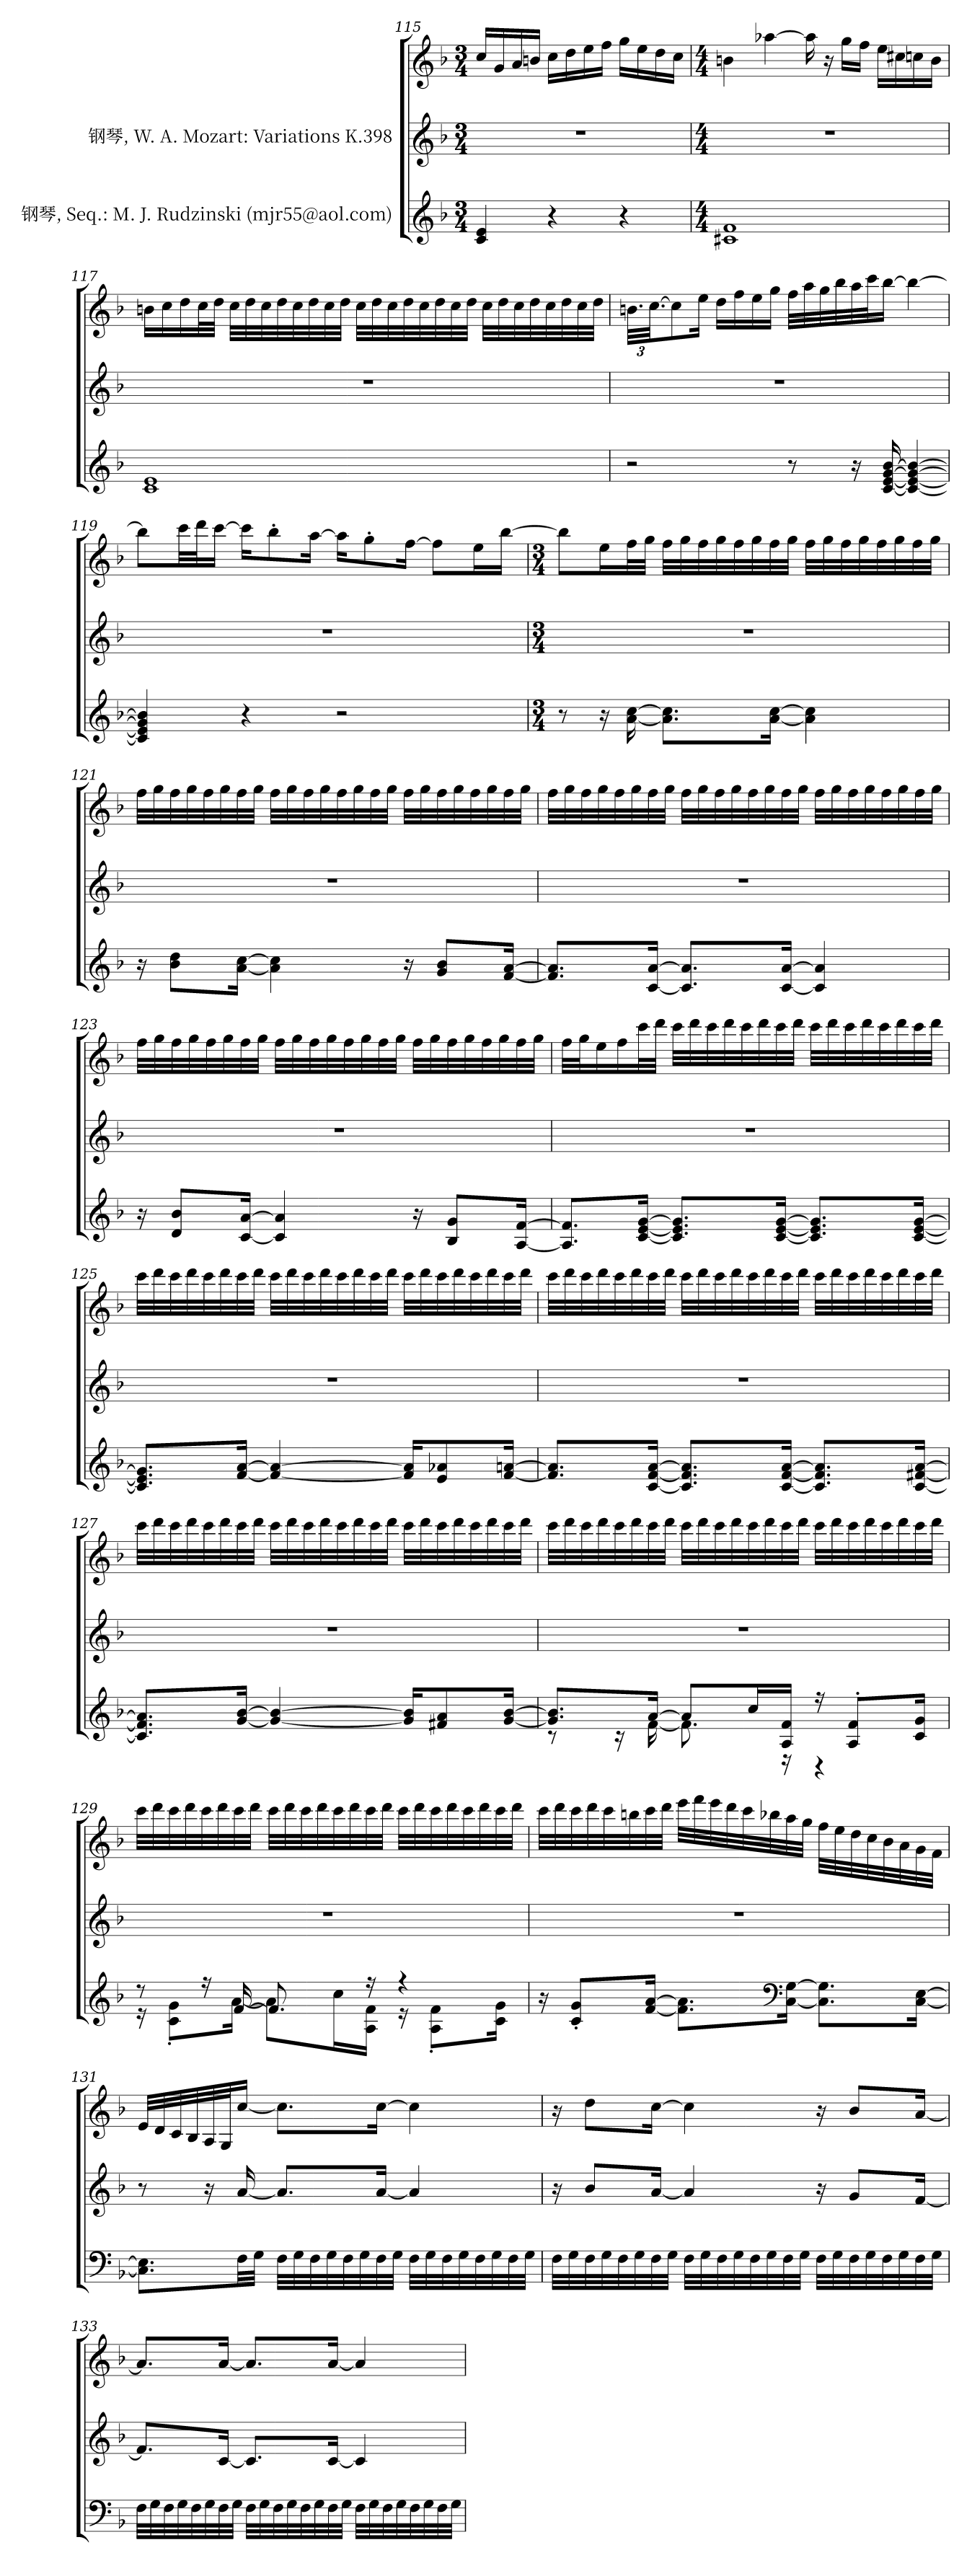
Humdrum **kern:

**kern	**kern	**kern
*part2	*part1	*part1
*staff3	*staff2	*staff1
*I"钢琴, Seq.: M. J. Rudzinski (mjr55@aol.com)	*I"钢琴, W. A. Mozart: Variations K.398	*
*clefG2	*clefG2	*clefG2
*k[b-]	*k[b-]	*k[b-]
*M3/4	*M3/4	*M3/4
=115	=115	=115
4c/ 4e/	2.r	16cc/LL
.	.	16g/
.	.	16a/
.	.	16bn/JJ
4r	.	16cc\LL
.	.	16dd\
.	.	16ee\
.	.	16ff\JJ
4r	.	16gg\LL
.	.	16ee\
.	.	16dd\
.	.	16cc\JJ
!!LO:PB:g=z
=116	=116	=116
*M4/4	*M4/4	*M4/4
1c#X 1f	1r	4bn\
.	.	[4aa-X\
.	.	16aa-\]
.	.	16r
.	.	16gg\LL
.	.	16ff\JJ
.	.	16ee\LL
.	.	16cc#X\
.	.	16ccn\
.	.	16b\JJ
=117	=117	=117
1c 1e	1r	16bn\LL
.	.	16cc\
.	.	16dd\
.	.	32cc\L
.	.	32dd\JJJ
.	.	32cc\LLL
.	.	32dd\
.	.	32cc\
.	.	32dd\
.	.	32cc\
.	.	32dd\
.	.	32cc\
.	.	32dd\JJJ
.	.	32cc\LLL
.	.	32dd\
.	.	32cc\
.	.	32dd\
.	.	32cc\
.	.	32dd\
.	.	32cc\
.	.	32dd\JJJ
.	.	32cc\LLL
.	.	32dd\
.	.	32cc\
.	.	32dd\
.	.	32cc\
.	.	32dd\
.	.	32cc\
.	.	32dd\JJJ
!!LO:LB:g=z
=118	=118	=118
*	*	*Xbrackettup
2r	1r	48.bn\LLL
.	.	[48.cc\JJ
.	.	8cc\]
.	.	16ee\Jk
.	.	16dd\LL
.	.	16ff\
.	.	16ee\
.	.	16gg\JJ
8r	.	32ff\LLL
.	.	32aa\
.	.	32gg\
.	.	32bb-\
16r	.	32aa\
.	.	32ccc\J
[16c/ [16e/ [16g/ [16b-/	.	[16bb-\JJ
4c/_ 4e/_ 4g/_ 4b-/_	.	4bb-\_
=119	=119	=119
4c/] 4e/] 4g/] 4b-/]	1r	8bb-\L]
.	.	32ccc\LL
.	.	32ddd\J
.	.	[16ccc\JJ
4r	.	16ccc\KL]
.	.	8bb-'\
.	.	[16aa\Jk
2r	.	16aa\KL]
.	.	8gg'\
.	.	[16ff\Jk
.	.	8ff\L]
.	.	16ee\L
.	.	[16bb-\JJ
!!LO:LB:g=z
=120	=120	=120
*M3/4	*M3/4	*M3/4
8r	2.r	8bb-\L]
16r	.	16ee\L
*	*	*MM98
[16a\ [16cc\	.	32ff\L
.	.	32gg\JJJ
8.a\] 8.cc\]L	.	32ff\LLL
.	.	32gg\
.	.	32ff\
.	.	32gg\
.	.	32ff\
.	.	32gg\
[16a\ [16cc\Jk	.	32ff\
.	.	32gg\JJJ
4a\] 4cc\]	.	32ff\LLL
.	.	32gg\
.	.	32ff\
.	.	32gg\
.	.	32ff\
.	.	32gg\
.	.	32ff\
.	.	32gg\JJJ
=121	=121	=121
16r	2.r	32ff\LLL
.	.	32gg\
8b-\ 8dd\L	.	32ff\
.	.	32gg\
.	.	32ff\
.	.	32gg\
[16a\ [16cc\Jk	.	32ff\
.	.	32gg\JJJ
4a\] 4cc\]	.	32ff\LLL
.	.	32gg\
.	.	32ff\
.	.	32gg\
.	.	32ff\
.	.	32gg\
.	.	32ff\
.	.	32gg\JJJ
16r	.	32ff\LLL
.	.	32gg\
8g/ 8b-/L	.	32ff\
.	.	32gg\
.	.	32ff\
.	.	32gg\
[16f/ [16a/Jk	.	32ff\
.	.	32gg\JJJ
!!LO:LB:g=z
=122	=122	=122
8.f/] 8.a/]L	2.r	32ff\LLL
.	.	32gg\
.	.	32ff\
.	.	32gg\
.	.	32ff\
.	.	32gg\
[16c/ [16a/Jk	.	32ff\
.	.	32gg\JJJ
8.c/] 8.a/]L	.	32ff\LLL
.	.	32gg\
.	.	32ff\
.	.	32gg\
.	.	32ff\
.	.	32gg\
[16c/ [16a/Jk	.	32ff\
.	.	32gg\JJJ
4c/] 4a/]	.	32ff\LLL
.	.	32gg\
.	.	32ff\
.	.	32gg\
.	.	32ff\
.	.	32gg\
.	.	32ff\
.	.	32gg\JJJ
!!LO:PB:g=z
=123	=123	=123
16r	2.r	32ff\LLL
.	.	32gg\
8d/ 8b-/L	.	32ff\
.	.	32gg\
.	.	32ff\
.	.	32gg\
[16c/ [16a/Jk	.	32ff\
.	.	32gg\JJJ
4c/] 4a/]	.	32ff\LLL
.	.	32gg\
.	.	32ff\
.	.	32gg\
.	.	32ff\
.	.	32gg\
.	.	32ff\
.	.	32gg\JJJ
16r	.	32ff\LLL
.	.	32gg\
8B-/ 8g/L	.	32ff\
.	.	32gg\
.	.	32ff\
.	.	32gg\
[16A/ [16f/Jk	.	32ff\
.	.	32gg\JJJ
!!LO:LB:g=z
=124	=124	=124
8.A/] 8.f/]L	2.r	32ff\LLL
.	.	32gg\J
.	.	16ee\
.	.	16ff\
[16c/ [16e/ [16g/Jk	.	32ccc\L
.	.	32ddd\JJJ
8.c/] 8.e/] 8.g/]L	.	32ccc\LLL
.	.	32ddd\
.	.	32ccc\
.	.	32ddd\
.	.	32ccc\
.	.	32ddd\
[16c/ [16e/ [16g/Jk	.	32ccc\
.	.	32ddd\JJJ
8.c/] 8.e/] 8.g/]L	.	32ccc\LLL
.	.	32ddd\
.	.	32ccc\
.	.	32ddd\
.	.	32ccc\
.	.	32ddd\
[16c/ [16e/ [16g/Jk	.	32ccc\
.	.	32ddd\JJJ
!!LO:LB:g=z
=125	=125	=125
8.c/] 8.e/] 8.g/]L	2.r	32ccc\LLL
.	.	32ddd\
.	.	32ccc\
.	.	32ddd\
.	.	32ccc\
.	.	32ddd\
[16f/ [16a/Jk	.	32ccc\
.	.	32ddd\JJJ
4f/_ 4a/_	.	32ccc\LLL
.	.	32ddd\
.	.	32ccc\
.	.	32ddd\
.	.	32ccc\
.	.	32ddd\
.	.	32ccc\
.	.	32ddd\JJJ
16f/] 16a/]KL	.	32ccc\LLL
.	.	32ddd\
8e/ 8a-X/	.	32ccc\
.	.	32ddd\
.	.	32ccc\
.	.	32ddd\
[16f/ [16an/Jk	.	32ccc\
.	.	32ddd\JJJ
!!LO:LB:g=z
=126	=126	=126
8.f/] 8.a/]L	2.r	32ccc\LLL
.	.	32ddd\
.	.	32ccc\
.	.	32ddd\
.	.	32ccc\
.	.	32ddd\
[16c/ [16f/ [16a/Jk	.	32ccc\
.	.	32ddd\JJJ
8.c/] 8.f/] 8.a/]L	.	32ccc\LLL
.	.	32ddd\
.	.	32ccc\
.	.	32ddd\
.	.	32ccc\
.	.	32ddd\
[16c/ [16f/ [16a/Jk	.	32ccc\
.	.	32ddd\JJJ
8.c/] 8.f/] 8.a/]L	.	32ccc\LLL
.	.	32ddd\
.	.	32ccc\
.	.	32ddd\
.	.	32ccc\
.	.	32ddd\
[16c/ [16f#X/ [16a/Jk	.	32ccc\
.	.	32ddd\JJJ
!!LO:PB:g=z
=127	=127	=127
8.c/] 8.f#/] 8.a/]L	2.r	32ccc\LLL
.	.	32ddd\
.	.	32ccc\
.	.	32ddd\
.	.	32ccc\
.	.	32ddd\
[16g/ [16b-/Jk	.	32ccc\
.	.	32ddd\JJJ
4g/_ 4b-/_	.	32ccc\LLL
.	.	32ddd\
.	.	32ccc\
.	.	32ddd\
.	.	32ccc\
.	.	32ddd\
.	.	32ccc\
.	.	32ddd\JJJ
16g/] 16b-/]KL	.	32ccc\LLL
.	.	32ddd\
8f#X/ 8a/	.	32ccc\
.	.	32ddd\
.	.	32ccc\
.	.	32ddd\
[16g/ [16b-/Jk	.	32ccc\
.	.	32ddd\JJJ
!!LO:LB:g=z
=128	=128	=128
*^	*	*
8.g/] 8.b-/]L	8r	2.r	32ccc\LLL
.	.	.	32ddd\
.	.	.	32ccc\
.	.	.	32ddd\
.	16r	.	32ccc\
.	.	.	32ddd\
[16a/Jk	[16f\	.	32ccc\
.	.	.	32ddd\JJJ
8a/L]	8.f\]	.	32ccc\LLL
.	.	.	32ddd\
.	.	.	32ccc\
.	.	.	32ddd\
16cc/L	.	.	32ccc\
.	.	.	32ddd\
16A/ 16f/JJ	16r	.	32ccc\
.	.	.	32ddd\JJJ
16r	4r	.	32ccc\LLL
.	.	.	32ddd\
8A/' 8f/'L	.	.	32ccc\
.	.	.	32ddd\
.	.	.	32ccc\
.	.	.	32ddd\
16c/ 16g/Jk	.	.	32ccc\
.	.	.	32ddd\JJJ
!!LO:LB:g=z
=129	=129	=129	=129
8r	16r	2.r	32ccc\LLL
.	.	.	32ddd\
.	8c\' 8g\'L	.	32ccc\
.	.	.	32ddd\
16r	.	.	32ccc\
.	.	.	32ddd\
[16f/	[16a\Jk	.	32ccc\
.	.	.	32ddd\JJJ
8.f/]	8a\L]	.	32ccc\LLL
.	.	.	32ddd\
.	.	.	32ccc\
.	.	.	32ddd\
.	16cc\L	.	32ccc\
.	.	.	32ddd\
16r	16A\ 16f\JJ	.	32ccc\
.	.	.	32ddd\JJJ
4r	16r	.	32ccc\LLL
.	.	.	32ddd\
.	8A\' 8f\'L	.	32ccc\
.	.	.	32ddd\
.	.	.	32ccc\
.	.	.	32ddd\
.	16c\ 16g\Jk	.	32ccc\
.	.	.	32ddd\JJJ
*v	*v	*	*
!!LO:LB:g=z
=130	=130	=130
16r	2.r	32ccc\LLL
.	.	32ddd\
8c/' 8g/'L	.	32ccc\
.	.	32ddd\
.	.	32ccc\
.	.	32bbn\
[16f/ [16a/Jk	.	32ccc\
.	.	32ddd\JJJ
8.f\] 8.a\]L	.	32eee\LLL
.	.	32fff\
.	.	32eee\
.	.	32ddd\
.	.	32ccc\
.	.	32bb-X\
*clefF4	*	*
[16C\ [16G\Jk	.	32aa\
.	.	32gg\JJJ
8.C\] 8.G\]L	.	32ff\LLL
.	.	32ee\
.	.	32dd\
.	.	32cc\
.	.	32b-\
.	.	32a\
[16C\ [16E\Jk	.	32g\
.	.	32f\JJJ
!!LO:PB:g=z
=131	=131	=131
8.C\] 8.E\]L	8r	32e/LLL
.	.	32d/
.	.	32c/
.	.	32B-/
.	16r	32A/
.	.	32G/J
*	*	*MM92
32F\LL	[16a/	[16cc/JJ
32G\JJJ	.	.
32F\LLL	8.a/L]	8.cc\L]
32G\	.	.
32F\	.	.
32G\	.	.
32F\	.	.
32G\	.	.
32F\	[16a/Jk	[16cc\Jk
32G\JJJ	.	.
32F\LLL	4a/]	4cc\]
32G\	.	.
32F\	.	.
32G\	.	.
32F\	.	.
32G\	.	.
32F\	.	.
32G\JJJ	.	.
!!LO:LB:g=z
=132	=132	=132
32F\LLL	16r	16r
32G\	.	.
32F\	8b-/L	8dd\L
32G\	.	.
32F\	.	.
32G\	.	.
32F\	[16a/Jk	[16cc\Jk
32G\JJJ	.	.
32F\LLL	4a/]	4cc\]
32G\	.	.
32F\	.	.
32G\	.	.
32F\	.	.
32G\	.	.
32F\	.	.
32G\JJJ	.	.
32F\LLL	16r	16r
32G\	.	.
32F\	8g/L	8b-/L
32G\	.	.
32F\	.	.
32G\	.	.
32F\	[16f/Jk	[16a/Jk
32G\JJJ	.	.
!!LO:LB:g=z
=133	=133	=133
32F\LLL	8.f/L]	8.a/L]
32G\	.	.
32F\	.	.
32G\	.	.
32F\	.	.
32G\	.	.
32F\	[16c/Jk	[16a/Jk
32G\JJJ	.	.
32F\LLL	8.c/L]	8.a/L]
32G\	.	.
32F\	.	.
32G\	.	.
32F\	.	.
32G\	.	.
32F\	[16c/Jk	[16a/Jk
32G\JJJ	.	.
32F\LLL	4c/]	4a/]
32G\	.	.
32F\	.	.
32G\	.	.
32F\	.	.
32G\	.	.
32F\	.	.
32G\JJJ	.	.
=	=	=
*-	*-	*-
